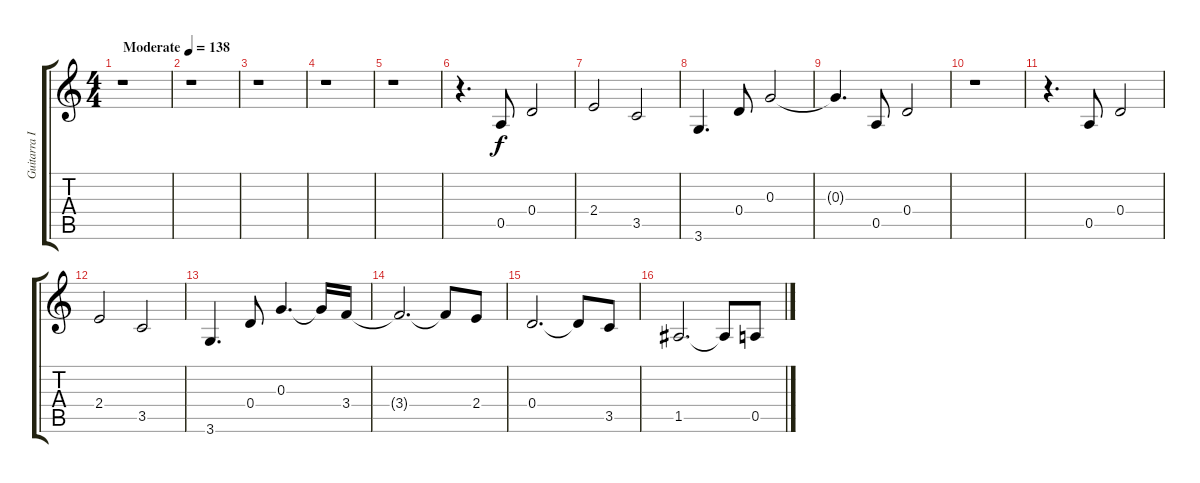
\track ("Guitarra IV (Clásica)" "Guitarra I") {instrument acousticguitarnylon}
\staff {score tabs}
\tuning (E4 B3 G3 D3 A2 E2) {hide}
\ts (4 4)
\tempo (138 "Moderate")
\clef g2
\ks c
r.1{dy f instrument acousticguitarnylon} |
r.1 |
r.1 |
r.1 |
r.1 |
r.4{d} 0.5.8 0.4.2 |
2.4.2 3.5.2 |
3.6.4{d} 0.4.8 0.3.2 |
0.3{t}.4{d} 0.5.8 0.4.2 |
r.1 |
r.4{d} 0.5.8 0.4.2 |
2.4.2 3.5.2 |
3.6.4{d} 0.4.8 0.3.4{d} 0.3{t}.16 3.4.16 |
3.4{t}.2{d} 3.4{t}.8 2.4.8 |
0.4.2{d} 0.4{t}.8 3.5.8 |
1.5.2{d} 1.5{t}.8 0.5.8
